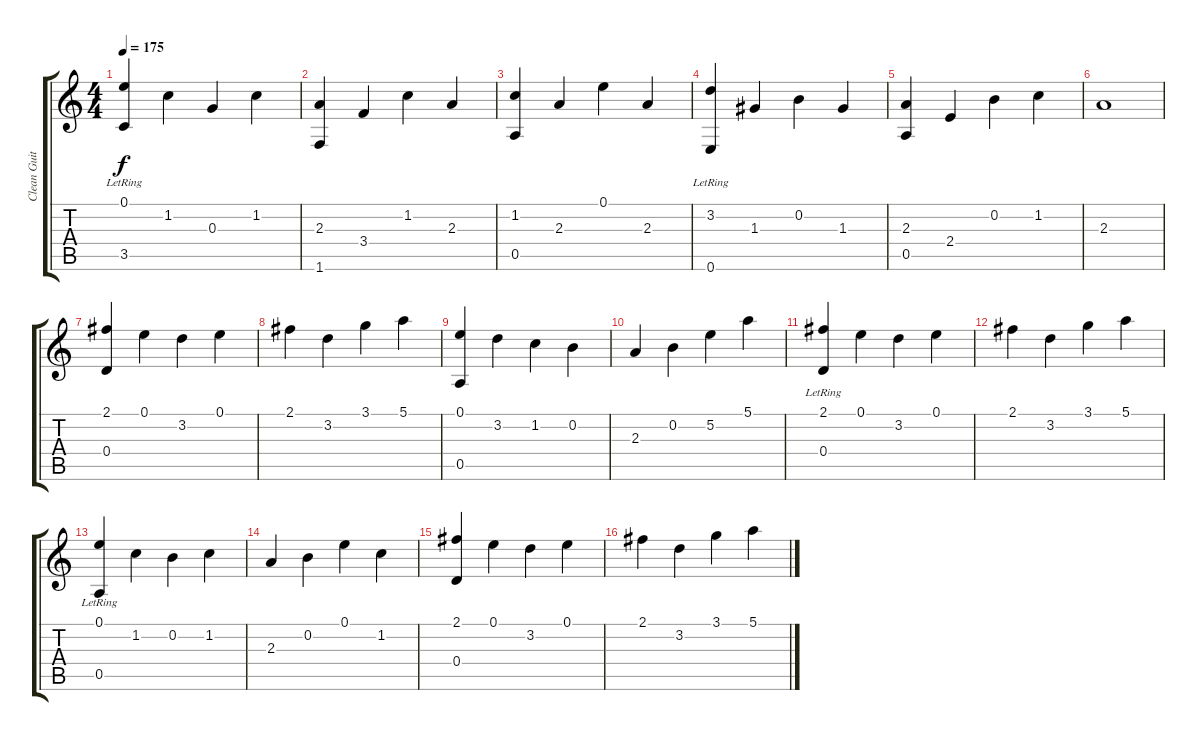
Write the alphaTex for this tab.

\track ("Clean Guitar" "Clean Guit") {instrument acousticguitarsteel}
\staff {score tabs}
\tuning (E4 B3 G3 D3 A2 E2) {hide}
\ts (4 4)
\tempo 175
\clef g2
\ks c
(0.1 3.5{lr}).4{dy f} 1.2.4 0.3.4 1.2.4 |
(2.3 1.6).4 3.4.4 1.2.4 2.3.4 |
(1.2 0.5).4 2.3.4 0.1.4 2.3.4 |
(3.2 0.6{lr}).4 1.3.4 0.2.4 1.3.4 |
(2.3 0.5).4 2.4.4 0.2.4 1.2.4 |
2.3.1 |
(2.1 0.4).4 0.1.4 3.2.4 0.1.4 |
2.1.4 3.2.4 3.1.4 5.1.4 |
(0.1 0.5).4 3.2.4 1.2.4 0.2.4 |
2.3.4 0.2.4 5.2.4 5.1.4 |
(2.1 0.4{lr}).4 0.1.4 3.2.4 0.1.4 |
2.1.4 3.2.4 3.1.4 5.1.4 |
(0.1 0.5{lr}).4 1.2.4 0.2.4 1.2.4 |
2.3.4 0.2.4 0.1.4 1.2.4 |
(2.1 0.4).4 0.1.4 3.2.4 0.1.4 |
2.1.4 3.2.4 3.1.4 5.1.4
